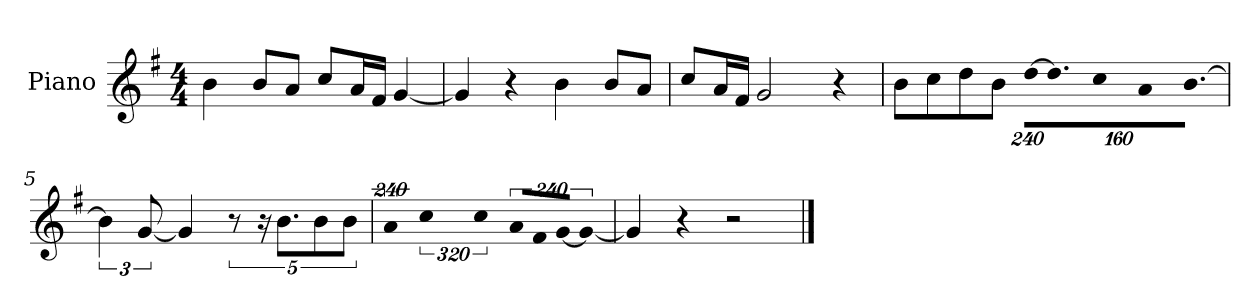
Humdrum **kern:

**kern
*part1
*staff1
*I"Piano
*I'P-no
*clefG2
*k[f#]
*M4/4
*MM90
=1
4b\
8b/L
8a/J
8cc/L
16a/L
16f#/JJ
[4g/
=2
4g/]
4r
4b\
8b/L
8a/J
=3
8cc/L
16a/L
16f#/JJ
2g/
4r
=4
8b\L
8cc\
8dd\
8b\J
*Xbrackettup
!LO:N:vis=16
[1920%137dd\KL
!LO:N:vis=8.
640%137dd\]
!LO:N:vis=16
1920%137cc\L
!LO:N:vis=32
640%23a\K
!LO:N:vis=16.
[960%103b\JJ
=5
*brackettup
6b\]
[12g/
4g/]
10r
20r
10.b\L
10b\
10b\J
!!LO:LB:g=z
=6
!LO:N:vis=8
960%137a/
!LO:N:vis=4
640%183cc\
!LO:N:vis=16
1920%137cc\
!LO:N:vis=16
1920%137a/LL
!LO:N:vis=16
1920%137f#/
!LO:N:vis=16
[1920%137g/JJ
!LO:N:vis=4
640%183g/_
=7
4g/]
4r
2r
==
*-
